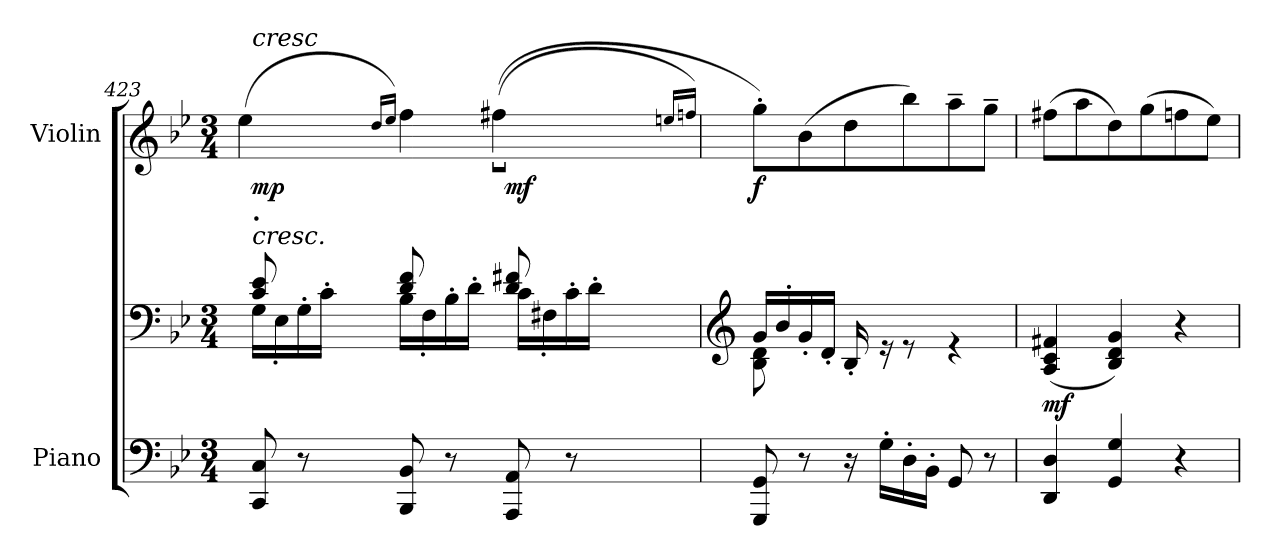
**kern	**kern	**dynam	**kern	**dynam
*part2	*part2	*part2	*part1	*part1
*staff3	*staff2	*staff2/3	*staff1	*staff1
*I"Piano	*	*	*I"Violin	*
*I'Pno.	*	*	*I'Vln.	*
*clefF4	*clefF4	*	*clefG2	*
*k[b-e-]	*k[b-e-]	*	*k[b-e-]	*
*M3/4	*M3/4	*	*M3/4	*
=423	=423	=423	=423	=423
*	*^	*	*^	*
!	!	!	!	!LO:TX:a:i:t=cresc	!	!
!	!	!	!	!LO:TX:b:B:t=.	!	!
!	!LO:TX:a:i:t=cresc.	!	!	!	!	!
!	!	!	!	!	!	!LO:DY:b
8CC/ 8C/	8c/ 8e-/	16G\LL	.	8.ee-/Lyy	(4ee-\	mp
.	.	16E-'\	.	.	.	.
8r	16reyy	16G'\	.	.	.	.
.	16reyy	16c'\JJ	.	32dd/LLyy	.	.
.	.	.	.	32ee-/JJJyy	.	.
.	.	.	.	.	16qdd/LL	.
.	.	.	.	.	16qee-/JJ)	.
!	!	!	!	!	!LO:N:head=solid	!
8BBB-/ 8BB-/	8d/ 8f/	16B-\LL	.	4ryy	4ff\	.
.	.	16F'\	.	.	.	.
8r	16rAyy	16B-'\	.	.	.	.
.	16reyy	16d'\JJ	.	.	.	.
!	!	!	!	!	!	!LO:DY:b
8AAA/ 8AA/	8d/ 8f#X/	16c\LL	.	8.ff#X!/Lyy	((>4ff#u\	mf
.	.	16F#X'\	.	.	.	.
8r	16rFyy	16c'\	.	.	.	.
.	16ryy	16d'\JJ	.	32ee!/LLyy	.	.
.	.	.	.	32ff#X!/JJJyy	.	.
.	.	.	.	.	16qeen/LL	.
.	.	.	.	.	16qffn/JJ)	.
*	*	*	*	*v	*v	*
=424	=424	=424	=424	=424	=424
*	*clefG2	*	*	*	*
*	*	*	*	*^	*
!	!	!	!	!	!	!LO:DY:b
*	*	*	*	*v	*v	*
8GGG/ 8GG/	16g/LL	8B-\ 8d\	.	8gg'\L)	f
.	16b-'/	.	.	.	.
*	*	*	*	*MM67	*
8r	16g'/	2ryy	.	(8b-\	.
.	16d'/JJ	.	.	.	.
16r	16B-'/	.	.	8dd\	.
16G'\LL	16re	.	.	.	.
16D'\	8re	.	.	8bb-\)	.
16BB-'\JJ	.	.	.	.	.
8GG/	4re	.	.	8aa~\	.
8r	.	8ryy	.	8gg~\J	.
!!LO:LB:g=z
=425	=425	=425	=425	=425	=425
!	!	!	!LO:DY:a=2	!	!
*	*v	*v	*	*	*
4DD/ 4D/	(4A/ 4c/ 4f#X/	mf	(8ff#X\L	.
.	.	.	8aa\	.
4GG/ 4G/	4B-/ 4d/ 4g/)	.	8dd\)	.
.	.	.	(8gg\	.
4r	4r	.	8ffn\	.
.	.	.	8ee-\J)	.
=	=	=	=	=
*-	*-	*-	*-	*-
